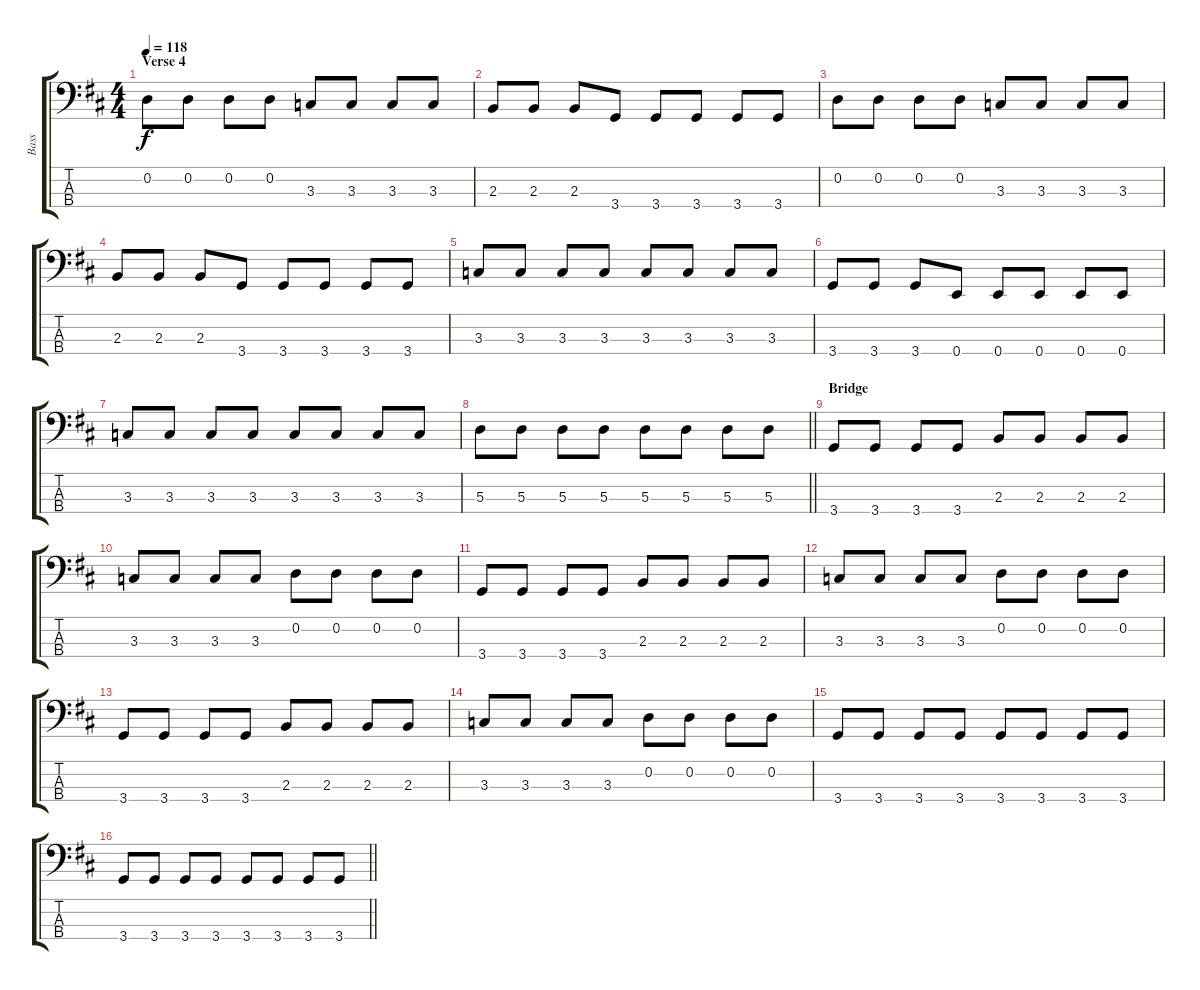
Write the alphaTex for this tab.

\track ("Bass" "Bass") {instrument electricbasspick}
\staff {score tabs}
\tuning (G2 D2 A1 E1) {hide}
\ts (4 4)
\section ("" "Verse 4")
\tempo 118
\clef f4
\ks d
0.2.8{dy f} 0.2.8 0.2.8 0.2.8 3.3.8 3.3.8 3.3.8 3.3.8 |
2.3.8 2.3.8 2.3.8 3.4.8 3.4.8 3.4.8 3.4.8 3.4.8 |
0.2.8 0.2.8 0.2.8 0.2.8 3.3.8 3.3.8 3.3.8 3.3.8 |
2.3.8 2.3.8 2.3.8 3.4.8 3.4.8 3.4.8 3.4.8 3.4.8 |
3.3.8 3.3.8 3.3.8 3.3.8 3.3.8 3.3.8 3.3.8 3.3.8 |
3.4.8 3.4.8 3.4.8 0.4.8 0.4.8 0.4.8 0.4.8 0.4.8 |
3.3.8 3.3.8 3.3.8 3.3.8 3.3.8 3.3.8 3.3.8 3.3.8 |
\barLineRight lightlight
5.3.8 5.3.8 5.3.8 5.3.8 5.3.8 5.3.8 5.3.8 5.3.8 |
\section ("" "Bridge")
3.4.8 3.4.8 3.4.8 3.4.8 2.3.8 2.3.8 2.3.8 2.3.8 |
3.3.8 3.3.8 3.3.8 3.3.8 0.2.8 0.2.8 0.2.8 0.2.8 |
3.4.8 3.4.8 3.4.8 3.4.8 2.3.8 2.3.8 2.3.8 2.3.8 |
3.3.8 3.3.8 3.3.8 3.3.8 0.2.8 0.2.8 0.2.8 0.2.8 |
3.4.8 3.4.8 3.4.8 3.4.8 2.3.8 2.3.8 2.3.8 2.3.8 |
3.3.8 3.3.8 3.3.8 3.3.8 0.2.8 0.2.8 0.2.8 0.2.8 |
3.4.8 3.4.8 3.4.8 3.4.8 3.4.8 3.4.8 3.4.8 3.4.8 |
\barLineRight lightlight
3.4.8 3.4.8 3.4.8 3.4.8 3.4.8 3.4.8 3.4.8 3.4.8
